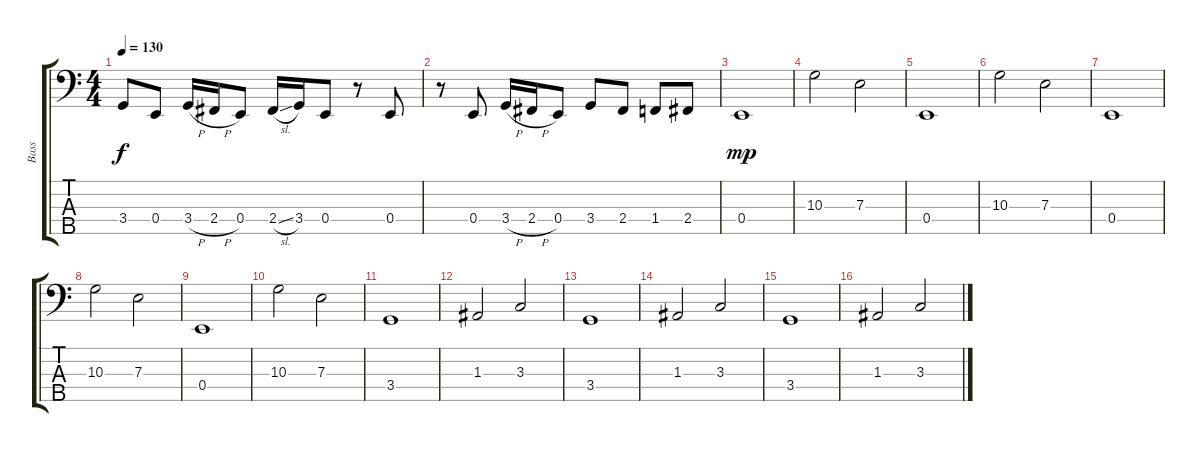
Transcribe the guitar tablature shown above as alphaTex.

\track ("Bass" "Bass") {instrument electricbassfinger}
\staff {score tabs}
\tuning (G2 D2 A1 E1 B0) {hide}
\ts (4 4)
\tempo 130
\clef f4
\ks c
3.4.8{dy f} 0.4.8 3.4{h}.16 2.4{h}.16 0.4.8 2.4{sl}.16 3.4.16 0.4.8 r.8 0.4.8 |
r.8 0.4.8 3.4{h}.16 2.4{h}.16 0.4.8 3.4.8 2.4.8 1.4.8 2.4.8 |
0.4.1{dy mp} |
10.3.2 7.3.2 |
0.4.1 |
10.3.2 7.3.2 |
0.4.1 |
10.3.2 7.3.2 |
0.4.1 |
10.3.2 7.3.2 |
3.4.1 |
1.3.2 3.3.2 |
3.4.1 |
1.3.2 3.3.2 |
3.4.1 |
1.3.2 3.3.2
